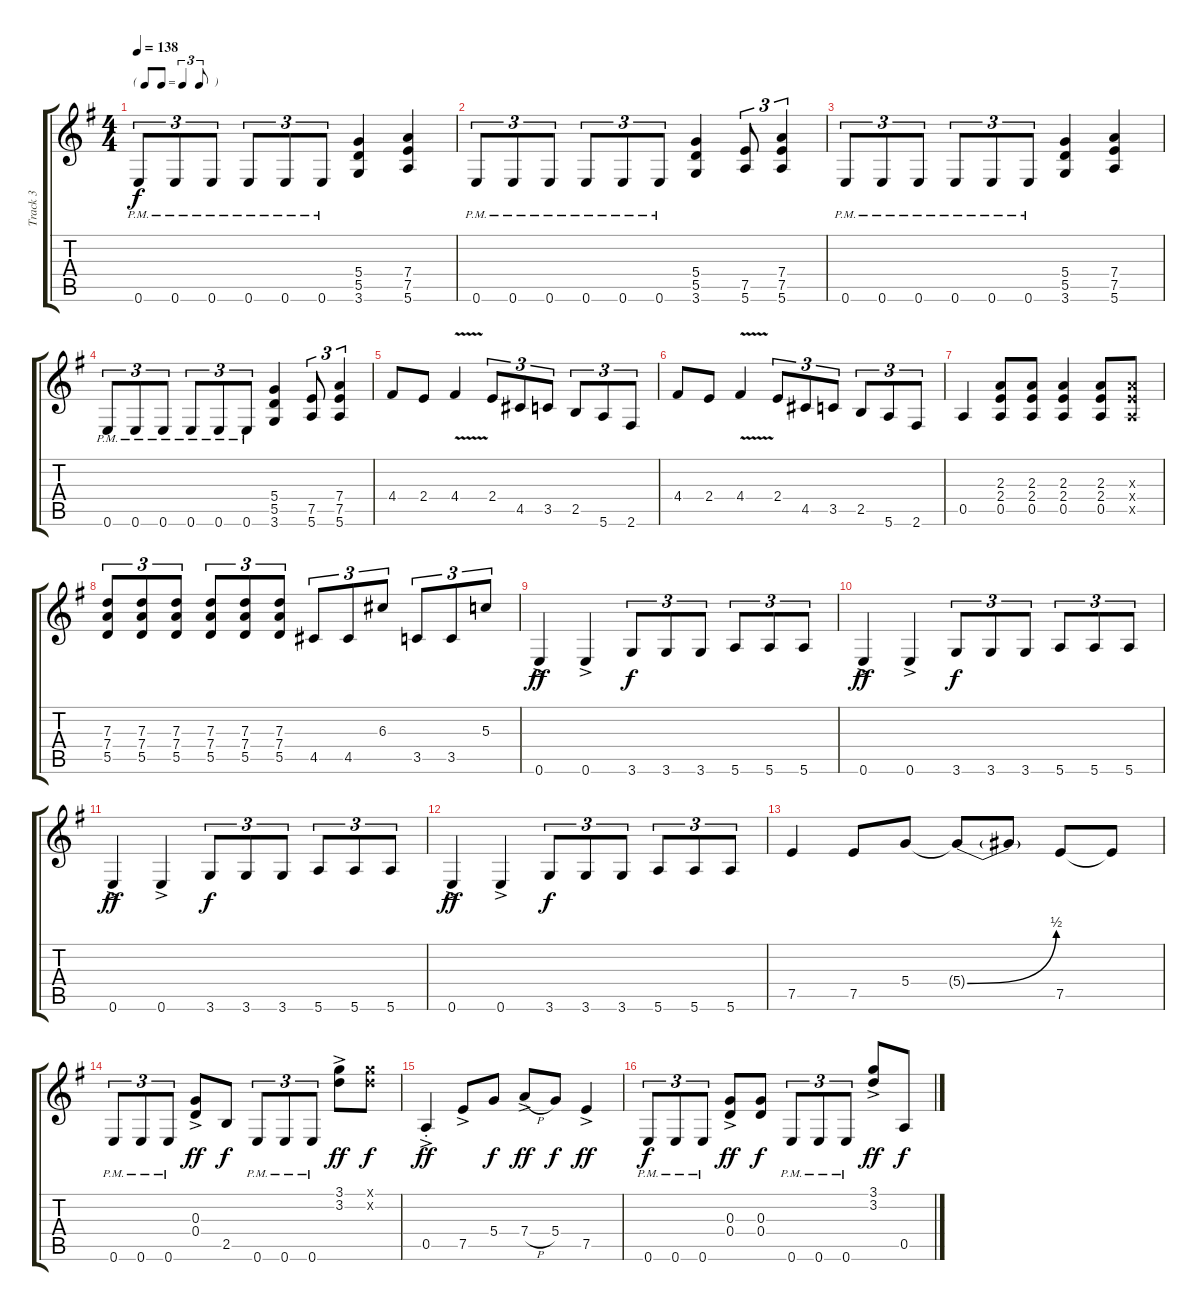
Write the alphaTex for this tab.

\track ("Track 3" "Track 3") {instrument distortionguitar}
\staff {score tabs}
\tuning (E4 B3 G3 D3 A2 E2) {hide}
\ts (4 4)
\tf triplet8th
\tempo 138
\clef g2
\ks g
0.6{pm}.8{tu (3 2) dy f} 0.6{pm}.8{tu (3 2)} 0.6{pm}.8{tu (3 2)} 0.6{pm}.8{tu (3 2)} 0.6{pm}.8{tu (3 2)} 0.6{pm}.8{tu (3 2)} (5.4 5.5 3.6).4 (7.4 7.5 5.6).4 |
0.6{pm}.8{tu (3 2)} 0.6{pm}.8{tu (3 2)} 0.6{pm}.8{tu (3 2)} 0.6{pm}.8{tu (3 2)} 0.6{pm}.8{tu (3 2)} 0.6{pm}.8{tu (3 2)} (5.4 5.5 3.6).4 (7.5 5.6).8{tu (3 2)} (7.4 7.5 5.6).4{tu (3 2)} |
0.6{pm}.8{tu (3 2)} 0.6{pm}.8{tu (3 2)} 0.6{pm}.8{tu (3 2)} 0.6{pm}.8{tu (3 2)} 0.6{pm}.8{tu (3 2)} 0.6{pm}.8{tu (3 2)} (5.4 5.5 3.6).4 (7.4 7.5 5.6).4 |
0.6{pm}.8{tu (3 2)} 0.6{pm}.8{tu (3 2)} 0.6{pm}.8{tu (3 2)} 0.6{pm}.8{tu (3 2)} 0.6{pm}.8{tu (3 2)} 0.6{pm}.8{tu (3 2)} (5.4 5.5 3.6).4 (7.5 5.6).8{tu (3 2)} (7.4 7.5 5.6).4{tu (3 2)} |
4.4.8{instrument distortionguitar} 2.4.8 4.4{v}.4 2.4.8{tu (3 2)} 4.5.8{tu (3 2)} 3.5.8{tu (3 2)} 2.5.8{tu (3 2)} 5.6.8{tu (3 2)} 2.6.8{tu (3 2)} |
4.4.8 2.4.8 4.4{v}.4 2.4.8{tu (3 2)} 4.5.8{tu (3 2)} 3.5.8{tu (3 2)} 2.5.8{tu (3 2)} 5.6.8{tu (3 2)} 2.6.8{tu (3 2)} |
0.5.4 (2.3 2.4 0.5).8 (2.3 2.4 0.5).8 (2.3 2.4 0.5).4 (2.3 2.4 0.5).8 (2.3{x} 2.4{x} 0.5{x}).8 |
(7.3 7.4 5.5).8{tu (3 2)} (7.3 7.4 5.5).8{tu (3 2)} (7.3 7.4 5.5).8{tu (3 2)} (7.3 7.4 5.5).8{tu (3 2)} (7.3 7.4 5.5).8{tu (3 2)} (7.3 7.4 5.5).8{tu (3 2)} 4.5.8{tu (3 2)} 4.5.8{tu (3 2)} 6.3.8{tu (3 2)} 3.5.8{tu (3 2)} 3.5.8{tu (3 2)} 5.3.8{tu (3 2)} |
0.6{ac}.4{dy ff} 0.6{ac}.4 3.6.8{tu (3 2) dy f} 3.6.8{tu (3 2)} 3.6.8{tu (3 2)} 5.6.8{tu (3 2)} 5.6.8{tu (3 2)} 5.6.8{tu (3 2)} |
0.6{ac}.4{dy ff} 0.6{ac}.4 3.6.8{tu (3 2) dy f} 3.6.8{tu (3 2)} 3.6.8{tu (3 2)} 5.6.8{tu (3 2)} 5.6.8{tu (3 2)} 5.6.8{tu (3 2)} |
0.6{ac}.4{dy ff} 0.6{ac}.4 3.6.8{tu (3 2) dy f} 3.6.8{tu (3 2)} 3.6.8{tu (3 2)} 5.6.8{tu (3 2)} 5.6.8{tu (3 2)} 5.6.8{tu (3 2)} |
0.6{ac}.4{dy ff} 0.6{ac}.4 3.6.8{tu (3 2) dy f} 3.6.8{tu (3 2)} 3.6.8{tu (3 2)} 5.6.8{tu (3 2)} 5.6.8{tu (3 2)} 5.6.8{tu (3 2)} |
7.5.4 7.5.8 5.4.8 5.4{be (bend 0 0 60 2) t}.8 5.4{t}.8 7.5.8 7.5{t}.8 |
0.6{pm}.8{tu (3 2)} 0.6{pm}.8{tu (3 2)} 0.6{pm}.8{tu (3 2)} (0.3{ac} 0.4{ac}).8{dy ff} 2.5.8{dy f} 0.6{pm}.8{tu (3 2)} 0.6{pm}.8{tu (3 2)} 0.6{pm}.8{tu (3 2)} (3.1{ac} 3.2{ac}).8{dy ff} (3.1{x} 3.2{x}).8{dy f} |
0.5{ac st}.4{dy ff} 7.5{ac}.8 5.4.8{dy f} 7.4{h ac}.8{dy ff} 5.4.8{dy f} 7.5{ac}.4{dy ff} |
0.6{pm}.8{tu (3 2) dy f} 0.6{pm}.8{tu (3 2)} 0.6{pm}.8{tu (3 2)} (0.3{ac} 0.4{ac}).8{dy ff} (0.3 0.4).8{dy f} 0.6{pm}.8{tu (3 2)} 0.6{pm}.8{tu (3 2)} 0.6{pm}.8{tu (3 2)} (3.1{ac} 3.2{ac}).8{dy ff} 0.5.8{dy f}
